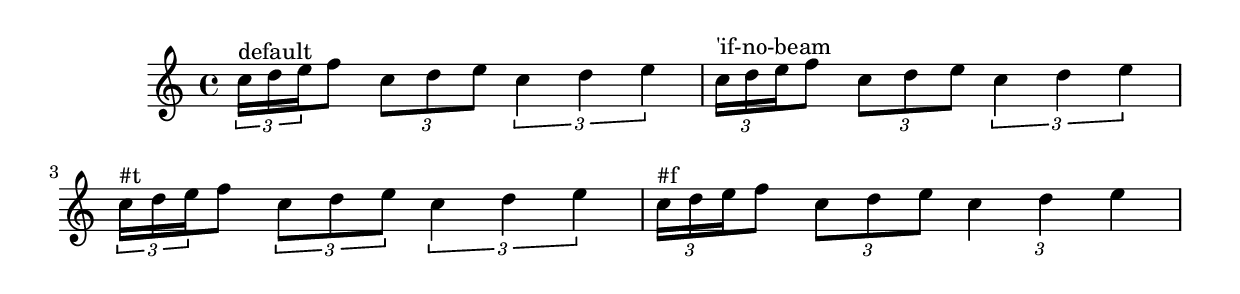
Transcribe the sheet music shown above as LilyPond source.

\version "2.14.0"

\header {
  texidoc = "The default behavior of tuplet-bracket visibility is to print a bracket
unless there is a beam of the same length as the tuplet.  Overriding
@code{'bracket-visibility} changes the bracket visibility as follows:

@itemize

@item
@code{#t} (always print a bracket)

@item
@code{#f} (never print a bracket)

@item
@code{'if-no-beam} (only print a bracket if there is no beam)

@end itemize
"
}

music = \relative c'' {
  \times 2/3 { c16[ d e } f8]
  \times 2/3 { c8 d e }
  \times 2/3 { c4 d e }
}

\new Voice {
  \relative c' {
    << \music s4^"default" >>
    \override TupletBracket #'bracket-visibility = #'if-no-beam
    << \music s4^"'if-no-beam" >>
    \override TupletBracket #'bracket-visibility = ##t
    << \music s4^"#t" >>
    \override TupletBracket #'bracket-visibility = ##f
    << \music s4^"#f" >>
  }
}
